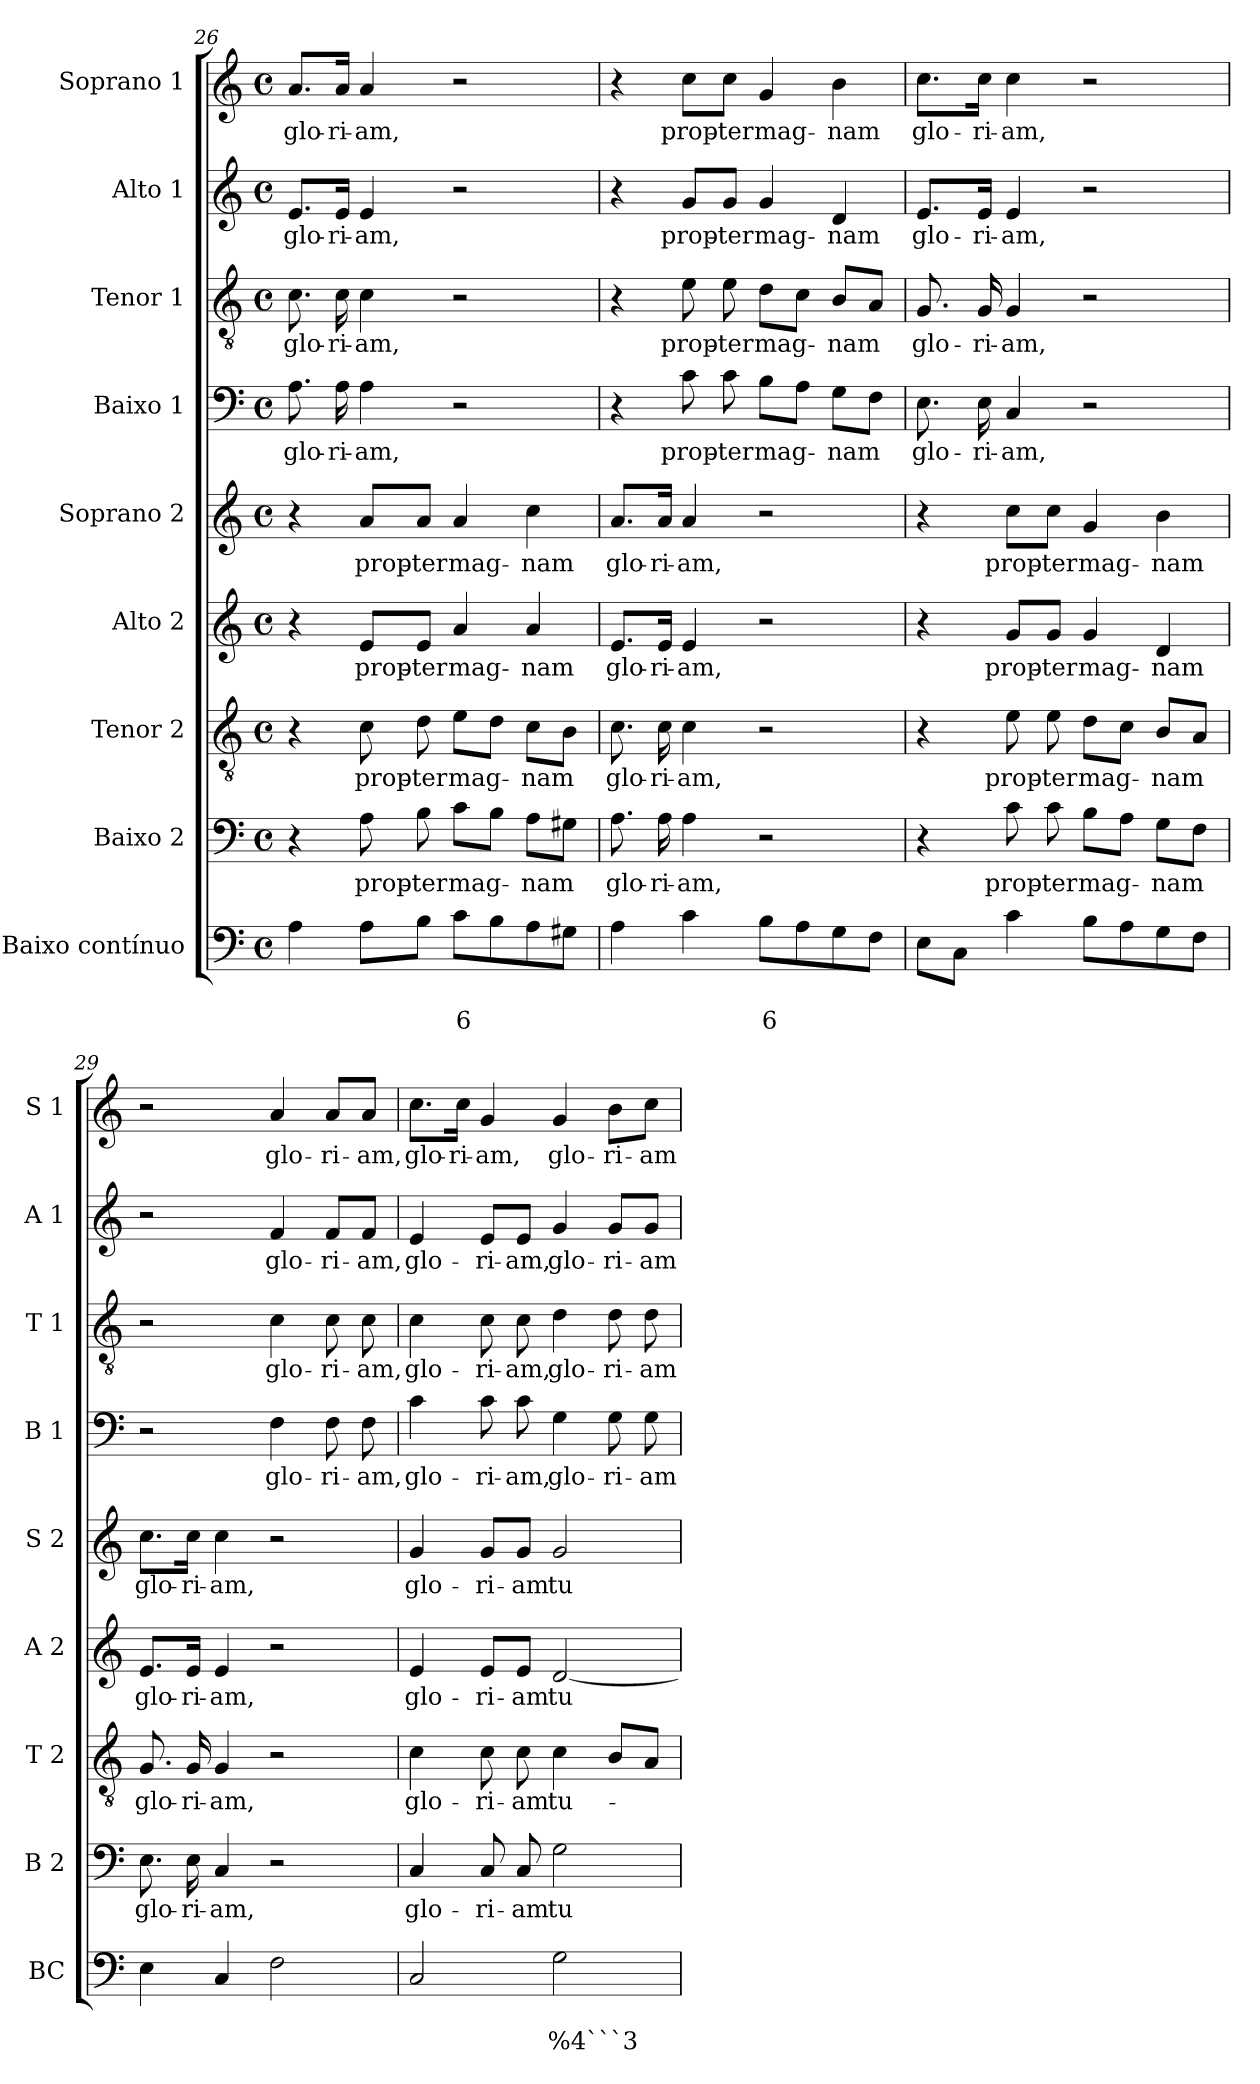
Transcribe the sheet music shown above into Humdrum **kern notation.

**kern	**text	**text	**kern	**text	**kern	**text	**kern	**text	**kern	**text	**kern	**text	**kern	**text	**kern	**text	**kern	**text
*part9	*part9	*part9	*part8	*part8	*part7	*part7	*part6	*part6	*part5	*part5	*part4	*part4	*part3	*part3	*part2	*part2	*part1	*part1
*staff9	*staff9	*staff9	*staff8	*staff8	*staff7	*staff7	*staff6	*staff6	*staff5	*staff5	*staff4	*staff4	*staff3	*staff3	*staff2	*staff2	*staff1	*staff1
*I"Baixo contínuo	*	*	*I"Baixo 2	*	*I"Tenor 2	*	*I"Alto 2	*	*I"Soprano 2	*	*I"Baixo 1	*	*I"Tenor 1	*	*I"Alto 1	*	*I"Soprano 1	*
*I'BC	*	*	*I'B 2	*	*I'T 2	*	*I'A 2	*	*I'S 2	*	*I'B 1	*	*I'T 1	*	*I'A 1	*	*I'S 1	*
*clefF4	*	*	*clefF4	*	*clefGv2	*	*clefG2	*	*clefG2	*	*clefF4	*	*clefGv2	*	*clefG2	*	*clefG2	*
*k[]	*	*	*k[]	*	*k[]	*	*k[]	*	*k[]	*	*k[]	*	*k[]	*	*k[]	*	*k[]	*
*C:	*	*	*C:	*	*C:	*	*C:	*	*C:	*	*C:	*	*C:	*	*C:	*	*C:	*
*M4/4	*	*	*M4/4	*	*M4/4	*	*M4/4	*	*M4/4	*	*M4/4	*	*M4/4	*	*M4/4	*	*M4/4	*
*met(c)	*	*	*met(c)	*	*met(c)	*	*met(c)	*	*met(c)	*	*met(c)	*	*met(c)	*	*met(c)	*	*met(c)	*
=26	=26	=26	=26	=26	=26	=26	=26	=26	=26	=26	=26	=26	=26	=26	=26	=26	=26	=26
!	!	!	!	!	!	!	!	!	!	!	!	!LO:LY:b	!	!LO:LY:b	!	!LO:LY:b	!	!LO:LY:b
4A\	.	.	4r	.	4r	.	4r	.	4r	.	8.A\	glo-	8.c\	glo-	8.e/L	glo-	8.a/L	glo-
!	!	!	!	!	!	!	!	!	!	!	!	!LO:LY:b	!	!LO:LY:b	!	!LO:LY:b	!	!LO:LY:b
.	.	.	.	.	.	.	.	.	.	.	16A\	-ri-	16c\	-ri-	16e/Jk	-ri-	16a/Jk	-ri-
!	!	!	!	!LO:LY:b	!	!LO:LY:b	!	!LO:LY:b	!	!LO:LY:b	!	!LO:LY:b	!	!LO:LY:b	!	!LO:LY:b	!	!LO:LY:b
8A\L	.	.	8A\	prop-	8c\	prop-	8e/L	prop-	8a/L	prop-	4A\	-am,	4c\	-am,	4e/	-am,	4a/	-am,
!	!	!	!	!LO:LY:b	!	!LO:LY:b	!	!LO:LY:b	!	!LO:LY:b	!	!	!	!	!	!	!	!
8B\J	.	.	8B\	-ter	8d\	-ter	8e/J	-ter	8a/J	-ter	.	.	.	.	.	.	.	.
!	!	!LO:LY:b	!	!LO:LY:b	!	!LO:LY:b	!	!LO:LY:b	!	!LO:LY:b	!	!	!	!	!	!	!	!
8c\L	.	6	8c\L	mag-	8e\L	mag-	4a/	mag-	4a/	mag-	2r	.	2r	.	2r	.	2r	.
8B\	.	.	8B\J	.	8d\J	.	.	.	.	.	.	.	.	.	.	.	.	.
!	!	!	!	!LO:LY:b	!	!LO:LY:b	!	!LO:LY:b	!	!LO:LY:b	!	!	!	!	!	!	!	!
8A\	.	.	8A\L	-nam	8c\L	-nam	4a/	-nam	4cc\	-nam	.	.	.	.	.	.	.	.
8G#X\J	.	.	8G#X\J	.	8B\J	.	.	.	.	.	.	.	.	.	.	.	.	.
!!LO:PB:g=z
=27	=27	=27	=27	=27	=27	=27	=27	=27	=27	=27	=27	=27	=27	=27	=27	=27	=27	=27
!	!	!	!	!LO:LY:b	!	!LO:LY:b	!	!LO:LY:b	!	!LO:LY:b	!	!	!	!	!	!	!	!
4A\	.	.	8.A\	glo-	8.c\	glo-	8.e/L	glo-	8.a/L	glo-	4r	.	4r	.	4r	.	4r	.
!	!	!	!	!LO:LY:b	!	!LO:LY:b	!	!LO:LY:b	!	!LO:LY:b	!	!	!	!	!	!	!	!
.	.	.	16A\	-ri-	16c\	-ri-	16e/Jk	-ri-	16a/Jk	-ri-	.	.	.	.	.	.	.	.
!	!	!	!	!LO:LY:b	!	!LO:LY:b	!	!LO:LY:b	!	!LO:LY:b	!	!LO:LY:b	!	!LO:LY:b	!	!LO:LY:b	!	!LO:LY:b
4c\	.	.	4A\	-am,	4c\	-am,	4e/	-am,	4a/	-am,	8c\	prop-	8e\	prop-	8g/L	prop-	8cc\L	prop-
!	!	!	!	!	!	!	!	!	!	!	!	!LO:LY:b	!	!LO:LY:b	!	!LO:LY:b	!	!LO:LY:b
.	.	.	.	.	.	.	.	.	.	.	8c\	-ter	8e\	-ter	8g/J	-ter	8cc\J	-ter
!	!	!LO:LY:b	!	!	!	!	!	!	!	!	!	!LO:LY:b	!	!LO:LY:b	!	!LO:LY:b	!	!LO:LY:b
8B\L	.	6	2r	.	2r	.	2r	.	2r	.	8B\L	mag-	8d\L	mag-	4g/	mag-	4g/	mag-
8A\	.	.	.	.	.	.	.	.	.	.	8A\J	.	8c\J	.	.	.	.	.
!	!	!	!	!	!	!	!	!	!	!	!	!LO:LY:b	!	!LO:LY:b	!	!LO:LY:b	!	!LO:LY:b
8G\	.	.	.	.	.	.	.	.	.	.	8G\L	-nam	8B/L	-nam	4d/	-nam	4b\	-nam
8F\J	.	.	.	.	.	.	.	.	.	.	8F\J	.	8A/J	.	.	.	.	.
=28	=28	=28	=28	=28	=28	=28	=28	=28	=28	=28	=28	=28	=28	=28	=28	=28	=28	=28
!	!	!	!	!	!	!	!	!	!	!	!	!LO:LY:b	!	!LO:LY:b	!	!LO:LY:b	!	!LO:LY:b
8E\L	.	.	4r	.	4r	.	4r	.	4r	.	8.E\	glo-	8.G/	glo-	8.e/L	glo-	8.cc\L	glo-
8C\J	.	.	.	.	.	.	.	.	.	.	.	.	.	.	.	.	.	.
!	!	!	!	!	!	!	!	!	!	!	!	!LO:LY:b	!	!LO:LY:b	!	!LO:LY:b	!	!LO:LY:b
.	.	.	.	.	.	.	.	.	.	.	16E\	-ri-	16G/	-ri-	16e/Jk	-ri-	16cc\Jk	-ri-
!	!	!	!	!LO:LY:b	!	!LO:LY:b	!	!LO:LY:b	!	!LO:LY:b	!	!LO:LY:b	!	!LO:LY:b	!	!LO:LY:b	!	!LO:LY:b
4c\	.	.	8c\	prop-	8e\	prop-	8g/L	prop-	8cc\L	prop-	4C/	-am,	4G/	-am,	4e/	-am,	4cc\	-am,
!	!	!	!	!LO:LY:b	!	!LO:LY:b	!	!LO:LY:b	!	!LO:LY:b	!	!	!	!	!	!	!	!
.	.	.	8c\	-ter	8e\	-ter	8g/J	-ter	8cc\J	-ter	.	.	.	.	.	.	.	.
!	!	!	!	!LO:LY:b	!	!LO:LY:b	!	!LO:LY:b	!	!LO:LY:b	!	!	!	!	!	!	!	!
8B\L	.	.	8B\L	mag-	8d\L	mag-	4g/	mag-	4g/	mag-	2r	.	2r	.	2r	.	2r	.
8A\	.	.	8A\J	.	8c\J	.	.	.	.	.	.	.	.	.	.	.	.	.
!	!	!	!	!LO:LY:b	!	!LO:LY:b	!	!LO:LY:b	!	!LO:LY:b	!	!	!	!	!	!	!	!
8G\	.	.	8G\L	-nam	8B/L	-nam	4d/	-nam	4b\	-nam	.	.	.	.	.	.	.	.
8F\J	.	.	8F\J	.	8A/J	.	.	.	.	.	.	.	.	.	.	.	.	.
=29	=29	=29	=29	=29	=29	=29	=29	=29	=29	=29	=29	=29	=29	=29	=29	=29	=29	=29
!	!	!	!	!LO:LY:b	!	!LO:LY:b	!	!LO:LY:b	!	!LO:LY:b	!	!	!	!	!	!	!	!
4E\	.	.	8.E\	glo-	8.G/	glo-	8.e/L	glo-	8.cc\L	glo-	2r	.	2r	.	2r	.	2r	.
!	!	!	!	!LO:LY:b	!	!LO:LY:b	!	!LO:LY:b	!	!LO:LY:b	!	!	!	!	!	!	!	!
.	.	.	16E\	-ri-	16G/	-ri-	16e/Jk	-ri-	16cc\Jk	-ri-	.	.	.	.	.	.	.	.
!	!	!	!	!LO:LY:b	!	!LO:LY:b	!	!LO:LY:b	!	!LO:LY:b	!	!	!	!	!	!	!	!
4C/	.	.	4C/	-am,	4G/	-am,	4e/	-am,	4cc\	-am,	.	.	.	.	.	.	.	.
!	!	!	!	!	!	!	!	!	!	!	!	!LO:LY:b	!	!LO:LY:b	!	!LO:LY:b	!	!LO:LY:b
2F\	.	.	2r	.	2r	.	2r	.	2r	.	4F\	glo-	4c\	glo-	4f/	glo-	4a/	glo-
!	!	!	!	!	!	!	!	!	!	!	!	!LO:LY:b	!	!LO:LY:b	!	!LO:LY:b	!	!LO:LY:b
.	.	.	.	.	.	.	.	.	.	.	8F\	-ri-	8c\	-ri-	8f/L	-ri-	8a/L	-ri-
!	!	!	!	!	!	!	!	!	!	!	!	!LO:LY:b	!	!LO:LY:b	!	!LO:LY:b	!	!LO:LY:b
.	.	.	.	.	.	.	.	.	.	.	8F\	-am,	8c\	-am,	8f/J	-am,	8a/J	-am,
=30	=30	=30	=30	=30	=30	=30	=30	=30	=30	=30	=30	=30	=30	=30	=30	=30	=30	=30
!	!	!	!	!LO:LY:b	!	!LO:LY:b	!	!LO:LY:b	!	!LO:LY:b	!	!LO:LY:b	!	!LO:LY:b	!	!LO:LY:b	!	!LO:LY:b
2C/	.	.	4C/	glo-	4c\	glo-	4e/	glo-	4g/	glo-	4c\	glo-	4c\	glo-	4e/	glo-	8.cc\L	glo-
!	!	!	!	!	!	!	!	!	!	!	!	!	!	!	!	!	!	!LO:LY:b
.	.	.	.	.	.	.	.	.	.	.	.	.	.	.	.	.	16cc\Jk	-ri-
!	!	!	!	!LO:LY:b	!	!LO:LY:b	!	!LO:LY:b	!	!LO:LY:b	!	!LO:LY:b	!	!LO:LY:b	!	!LO:LY:b	!	!LO:LY:b
.	.	.	8C/	-ri-	8c\	-ri-	8e/L	-ri-	8g/L	-ri-	8c\	-ri-	8c\	-ri-	8e/L	-ri-	4g/	-am,
!	!	!	!	!LO:LY:b	!	!LO:LY:b	!	!LO:LY:b	!	!LO:LY:b	!	!LO:LY:b	!	!LO:LY:b	!	!LO:LY:b	!	!
.	.	.	8C/	-am	8c\	-am	8e/J	-am	8g/J	-am	8c\	-am,	8c\	-am,	8e/J	-am,	.	.
!	!	!LO:LY:b	!	!LO:LY:b	!	!LO:LY:b	!	!LO:LY:b	!	!LO:LY:b	!	!LO:LY:b	!	!LO:LY:b	!	!LO:LY:b	!	!LO:LY:b
2G\	.	%4```3	2G\	tu-	4c\	tu-	[2d/	tu-	2g/	tu-	4G\	glo-	4d\	glo-	4g/	glo-	4g/	glo-
!	!	!	!	!	!	!	!	!	!	!	!	!LO:LY:b	!	!LO:LY:b	!	!LO:LY:b	!	!LO:LY:b
.	.	.	.	.	8B/L	.	.	.	.	.	8G\	-ri-	8d\	-ri-	8g/L	-ri-	8b\L	-ri-
!	!	!	!	!	!	!	!	!	!	!	!	!LO:LY:b	!	!LO:LY:b	!	!LO:LY:b	!	!LO:LY:b
.	.	.	.	.	8A/J	.	.	.	.	.	8G\	-am	8d\	-am	8g/J	-am	8cc\J	-am
=	=	=	=	=	=	=	=	=	=	=	=	=	=	=	=	=	=	=
*-	*-	*-	*-	*-	*-	*-	*-	*-	*-	*-	*-	*-	*-	*-	*-	*-	*-	*-
